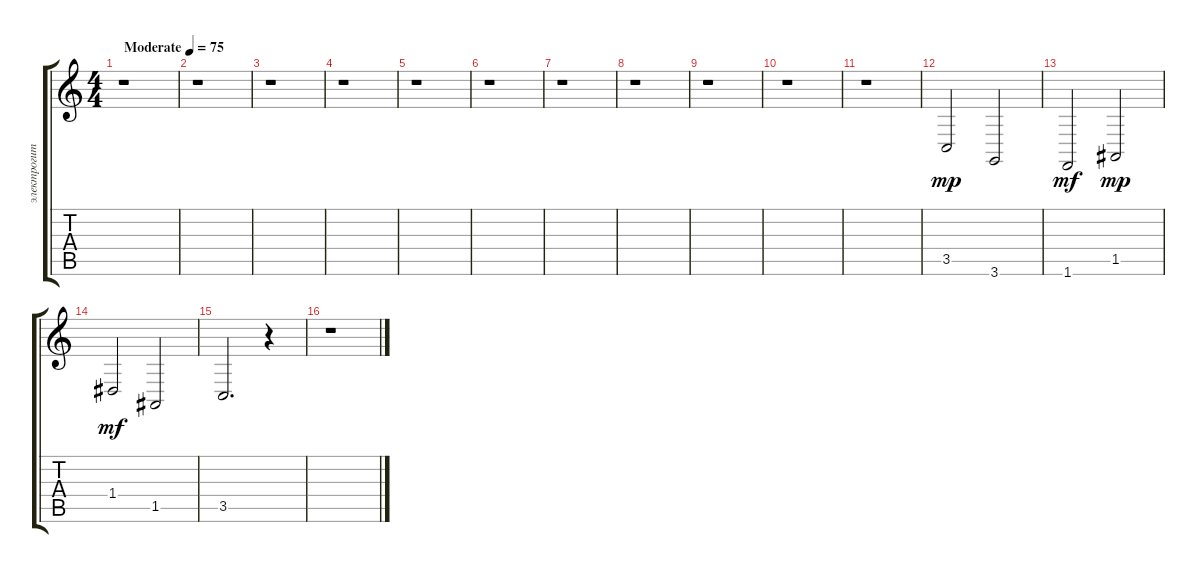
\track ("электрогитара" "электрогит") {instrument cello}
\staff {score tabs}
\tuning (E4 B3 G3 D3 A2 E2) {hide}
\ts (4 4)
\tempo (75 "Moderate")
\clef g2
\ks c
r.1{dy mp instrument cello} |
r.1 |
r.1 |
r.1 |
r.1 |
r.1 |
r.1 |
r.1 |
r.1 |
r.1 |
r.1 |
3.5.2 3.6.2 |
1.6.2{dy mf} 1.5.2{dy mp} |
1.4.2{dy mf} 1.5.2 |
3.5.2{d} r.4 |
r.1
